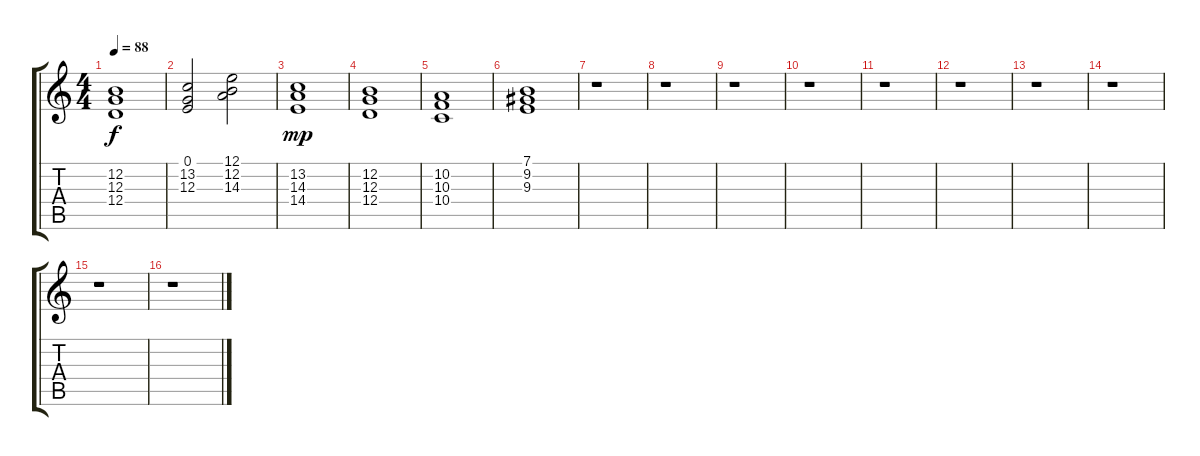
\track "" {instrument synthstrings1}
\staff {score tabs}
\tuning (E4 B3 G3 D3 A2 E2) {hide}
\ts (4 4)
\tempo 88
\clef g2
\ks c
(12.2 12.3 12.4).1{dy f} |
(0.1 13.2 12.3).2 (12.1 12.2 14.3).2 |
(13.2 14.3 14.4).1{dy mp} |
(12.2 12.3 12.4).1 |
(10.2 10.3 10.4).1 |
(7.1 9.2 9.3).1 |
r.1 |
r.1 |
r.1 |
r.1 |
r.1 |
r.1 |
r.1 |
r.1 |
r.1 |
r.1
